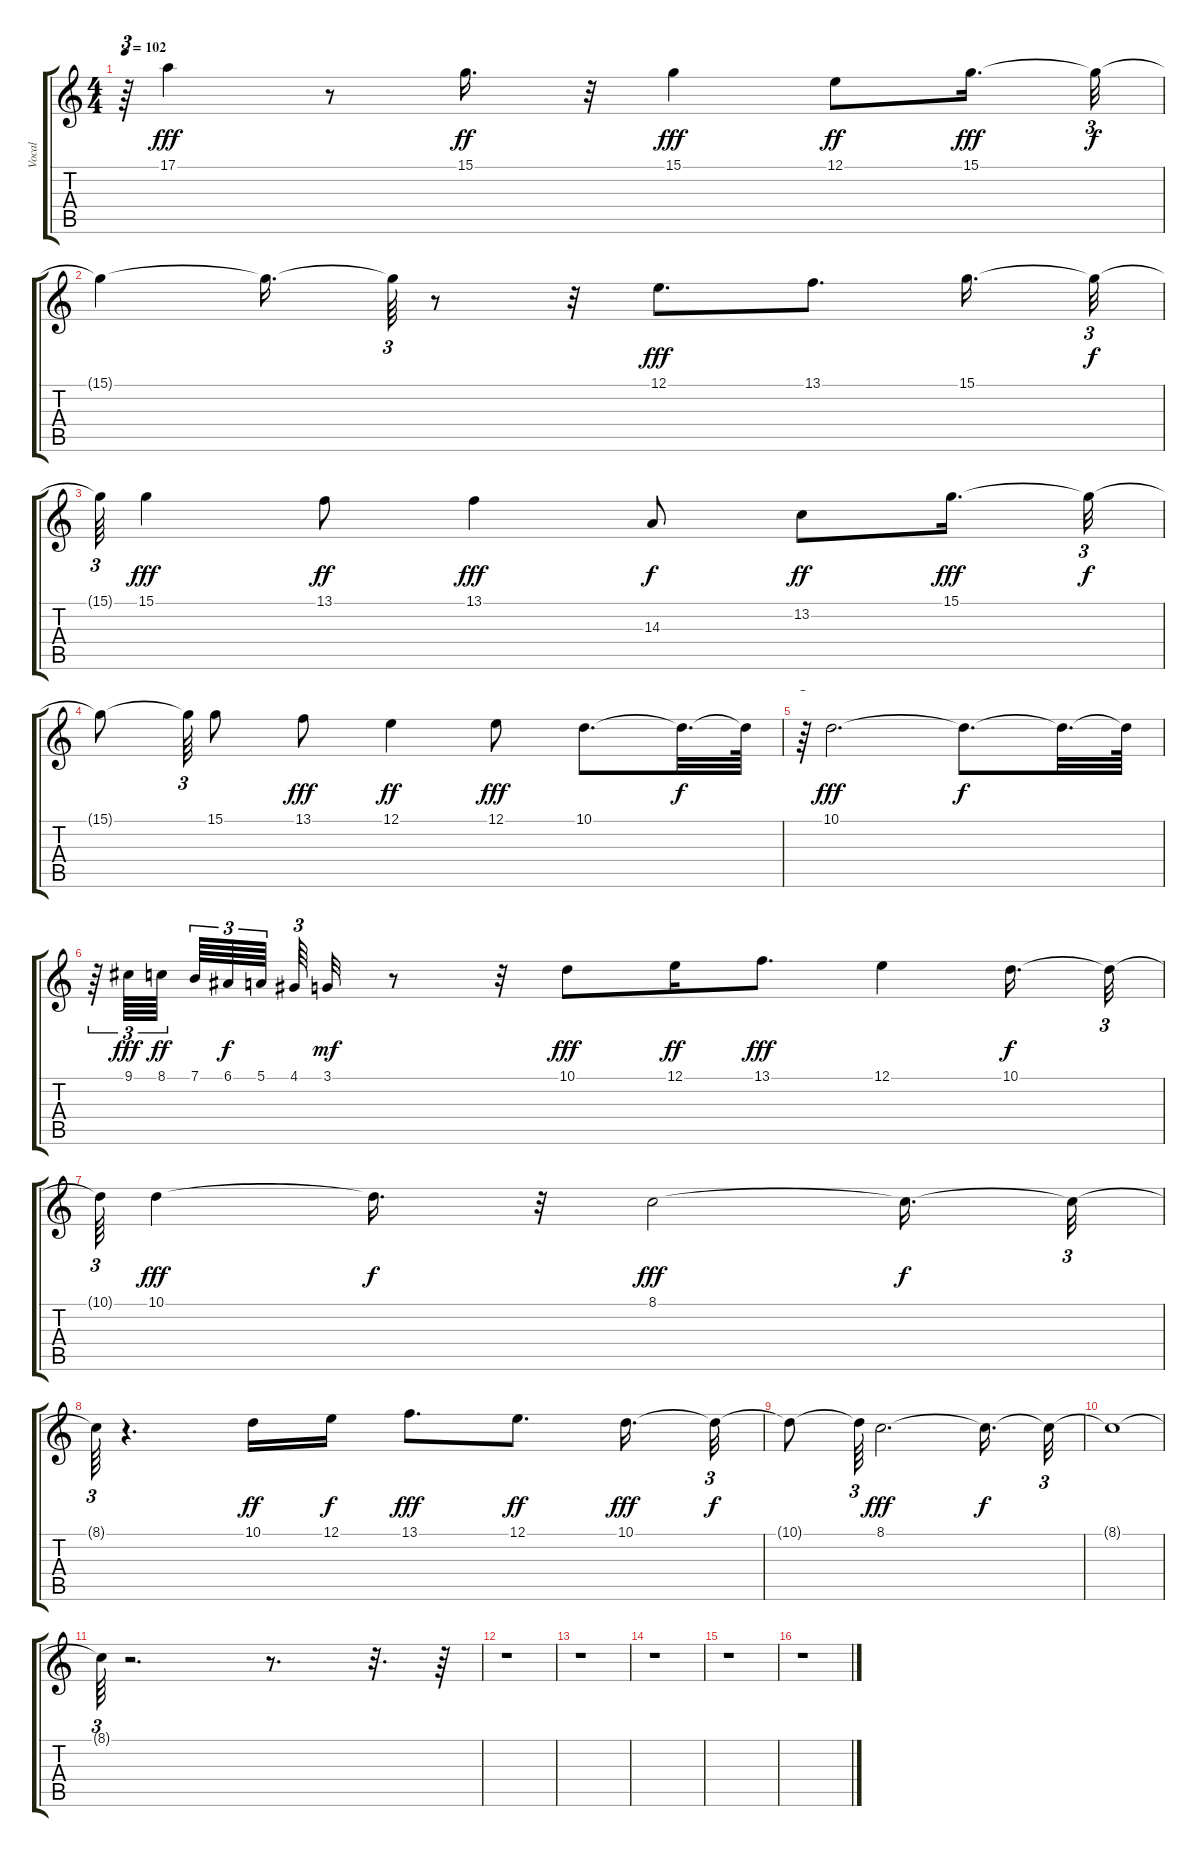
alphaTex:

\track ("Vocal" "Vocal") {instrument stringensemble1}
\staff {score tabs}
\tuning (E4 B3 G3 D3 A2 E2) {hide}
\ts (4 4)
\tempo 102
\clef g2
\ks c
r.64{tu (3 2) dy f} 17.1.4{dy fff} r.8 15.1.16{d dy ff} r.32 15.1.4{dy fff} 12.1.8{dy ff} 15.1.16{d dy fff} 15.1{t}.32{tu (3 2) dy f} |
15.1{t}.4 15.1{t}.16{d} 15.1{t}.64{tu (3 2)} r.8 r.32 12.1.8{d dy fff} 13.1.8{d} 15.1.16{d} 15.1{t}.32{tu (3 2) dy f} |
15.1{t}.64{tu (3 2)} 15.1.4{dy fff} 13.1.8{dy ff} 13.1.4{dy fff} 14.3.8{dy f} 13.2.8{dy ff} 15.1.16{d dy fff} 15.1{t}.32{tu (3 2) dy f} |
15.1{t}.8 15.1{t}.64{tu (3 2)} 15.1.8 13.1.8{dy fff} 12.1.4{dy ff} 12.1.8{dy fff} 10.1.8{d} 10.1{t}.32{d dy f} 10.1{t}.64 |
r.64{tu (3 2)} 10.1.2{d dy fff} 10.1{t}.8{d dy f} 10.1{t}.32{d} 10.1{t}.64 |
r.64{tu (3 2)} 9.1.64{tu (3 2) dy fff} 8.1.64{tu (3 2) dy ff beam splitsecondary} 7.1.64{tu (3 2)} 6.1.64{tu (3 2) dy f} 5.1.64{tu (3 2) beam splitsecondary} 4.1.64{tu (3 2)} 3.1.32{dy mf} r.8 r.32 10.1.8{dy fff} 12.1.16{dy ff} 13.1.8{d dy fff} 12.1.4 10.1.16{d dy f} 10.1{t}.32{tu (3 2)} |
10.1{t}.64{tu (3 2)} 10.1.4{dy fff} 10.1{t}.16{d dy f} r.32 8.1.2{dy fff} 8.1{t}.16{d dy f} 8.1{t}.32{tu (3 2)} |
8.1{t}.64{tu (3 2)} r.4{d} 10.1.16{dy ff} 12.1.16{dy f} 13.1.8{d dy fff} 12.1.8{d dy ff} 10.1.16{d dy fff} 10.1{t}.32{tu (3 2) dy f} |
10.1{t}.8 10.1{t}.64{tu (3 2)} 8.1.2{d dy fff} 8.1{t}.16{d dy f} 8.1{t}.32{tu (3 2)} |
8.1{t}.1 |
8.1{t}.64{tu (3 2)} r.2{d} r.8{d} r.32{d} r.64 |
r.1 |
r.1 |
r.1 |
r.1 |
r.1
